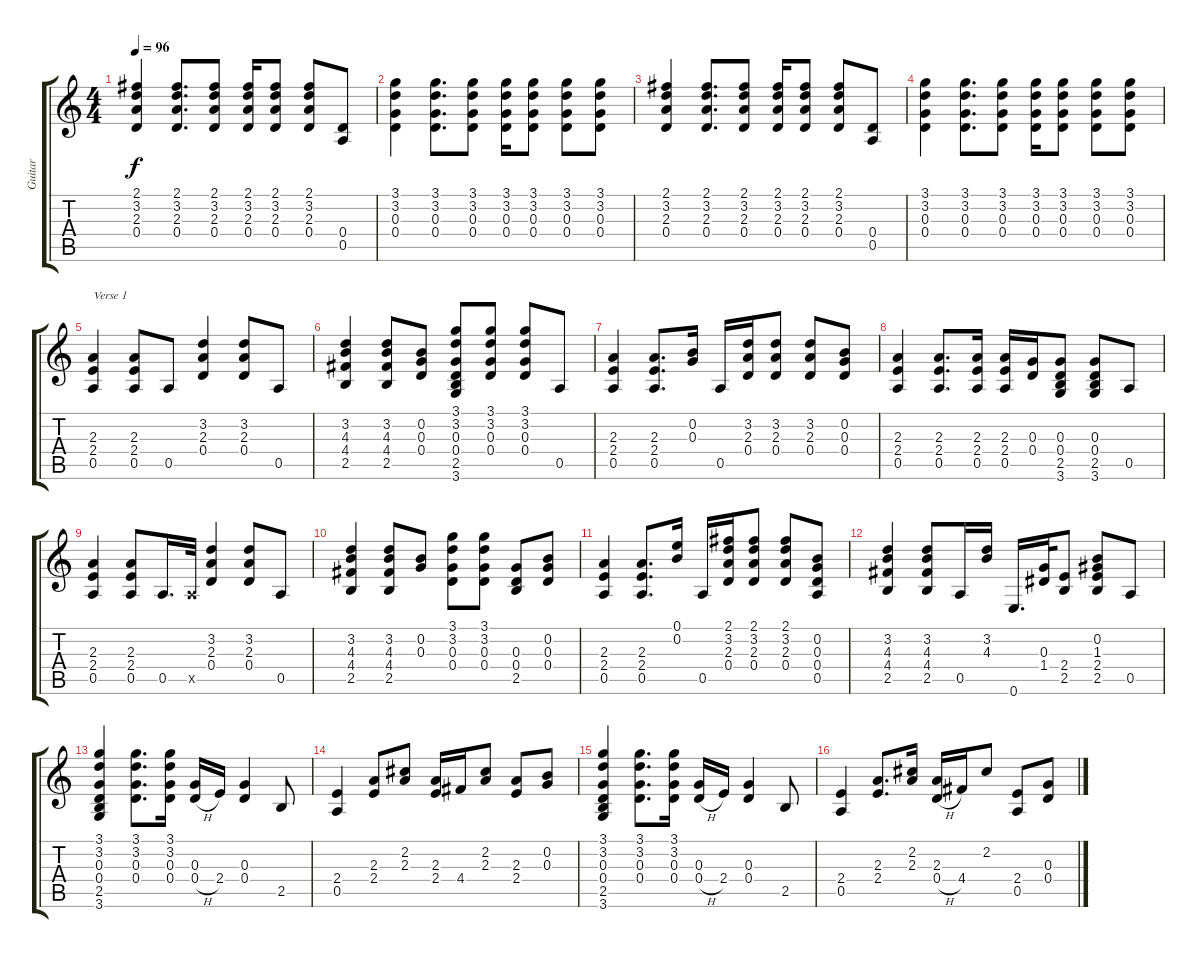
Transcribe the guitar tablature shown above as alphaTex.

\track ("Guitar" "Guitar") {instrument distortionguitar}
\staff {score tabs}
\tuning (E4 B3 G3 D3 A2 E2) {hide}
\ts (4 4)
\tempo 96
\clef g2
\ks c
(2.1 3.2 2.3 0.4).4{dy f instrument distortionguitar} (2.1 3.2 2.3 0.4).8{d} (2.1 3.2 2.3 0.4).8 (2.1 3.2 2.3 0.4).16 (2.1 3.2 2.3 0.4).8 (2.1 3.2 2.3 0.4).8 (0.4 0.5).8 |
(3.1 3.2 0.3 0.4).4 (3.1 3.2 0.3 0.4).8{d} (3.1 3.2 0.3 0.4).8 (3.1 3.2 0.3 0.4).16 (3.1 3.2 0.3 0.4).8 (3.1 3.2 0.3 0.4).8 (3.1 3.2 0.3 0.4).8 |
(2.1 3.2 2.3 0.4).4 (2.1 3.2 2.3 0.4).8{d} (2.1 3.2 2.3 0.4).8 (2.1 3.2 2.3 0.4).16 (2.1 3.2 2.3 0.4).8 (2.1 3.2 2.3 0.4).8 (0.4 0.5).8 |
(3.1 3.2 0.3 0.4).4 (3.1 3.2 0.3 0.4).8{d} (3.1 3.2 0.3 0.4).8 (3.1 3.2 0.3 0.4).16 (3.1 3.2 0.3 0.4).8 (3.1 3.2 0.3 0.4).8 (3.1 3.2 0.3 0.4).8 |
(2.3 2.4 0.5).4{txt "Verse 1"} (2.3 2.4 0.5).8 0.5.8 (3.2 2.3 0.4).4 (3.2 2.3 0.4).8 0.5.8 |
(3.2 4.3 4.4 2.5).4 (3.2 4.3 4.4 2.5).8 (0.2 0.3 0.4).8 (3.1 3.2 0.3 0.4 2.5 3.6).8 (3.1 3.2 0.3 0.4).8 (3.1 3.2 0.3 0.4).8 0.5.8 |
(2.3 2.4 0.5).4 (2.3 2.4 0.5).8{d} (0.2 0.3).16 0.5.16 (3.2 2.3 0.4).16 (3.2 2.3 0.4).8 (3.2 2.3 0.4).8 (0.2 0.3 0.4).8 |
(2.3 2.4 0.5).4 (2.3 2.4 0.5).8{d} (2.3 2.4 0.5).16 (2.3 2.4 0.5).16 (0.3 0.4).16 (0.3 0.4 2.5 3.6).8 (0.3 0.4 2.5 3.6).8 0.5.8 |
(2.3 2.4 0.5).4 (2.3 2.4 0.5).8 0.5.16{d} 0.5{x}.32 (3.2 2.3 0.4).4 (3.2 2.3 0.4).8 0.5.8 |
(3.2 4.3 4.4 2.5).4 (3.2 4.3 4.4 2.5).8 (0.2 0.3).8 (3.1 3.2 0.3 0.4).8 (3.1 3.2 0.3 0.4).8 (0.3 0.4 2.5).8 (0.2 0.3 0.4).8 |
(2.3 2.4 0.5).4 (2.3 2.4 0.5).8{d} (0.1 0.2).16 0.5.16 (2.1 3.2 2.3 0.4).16 (2.1 3.2 2.3 0.4).8 (2.1 3.2 2.3 0.4).8 (0.2 0.3 0.4 0.5).8 |
(3.2 4.3 4.4 2.5).4 (3.2 4.3 4.4 2.5).8 0.5.16 (3.2 4.3).16 0.6.16{d} (0.3 1.4).32 (2.4 2.5).8 (0.2 1.3 2.4 2.5).8 0.5.8 |
(3.1 3.2 0.3 0.4 2.5 3.6).4 (3.1 3.2 0.3 0.4).8{d} (3.1 3.2 0.3 0.4).16 (0.3 0.4{h}).16 2.4.16 (0.3 0.4).4 2.5.8 |
(2.4 0.5).4 (2.3 2.4).8 (2.2 2.3).8 (2.3 2.4).16 4.4.16 (2.2 2.3).8 (2.3 2.4).8 (0.2 0.3).8 |
(3.1 3.2 0.3 0.4 2.5 3.6).4 (3.1 3.2 0.3 0.4).8{d} (3.1 3.2 0.3 0.4).16 (0.3 0.4{h}).16 2.4.16 (0.3 0.4).4 2.5.8 |
(2.4 0.5).4 (2.3 2.4).8{d} (2.2 2.3).16 (2.3 0.4{h}).16 4.4.16 2.2.8 (2.4 0.5).8 (0.3 0.4).8
